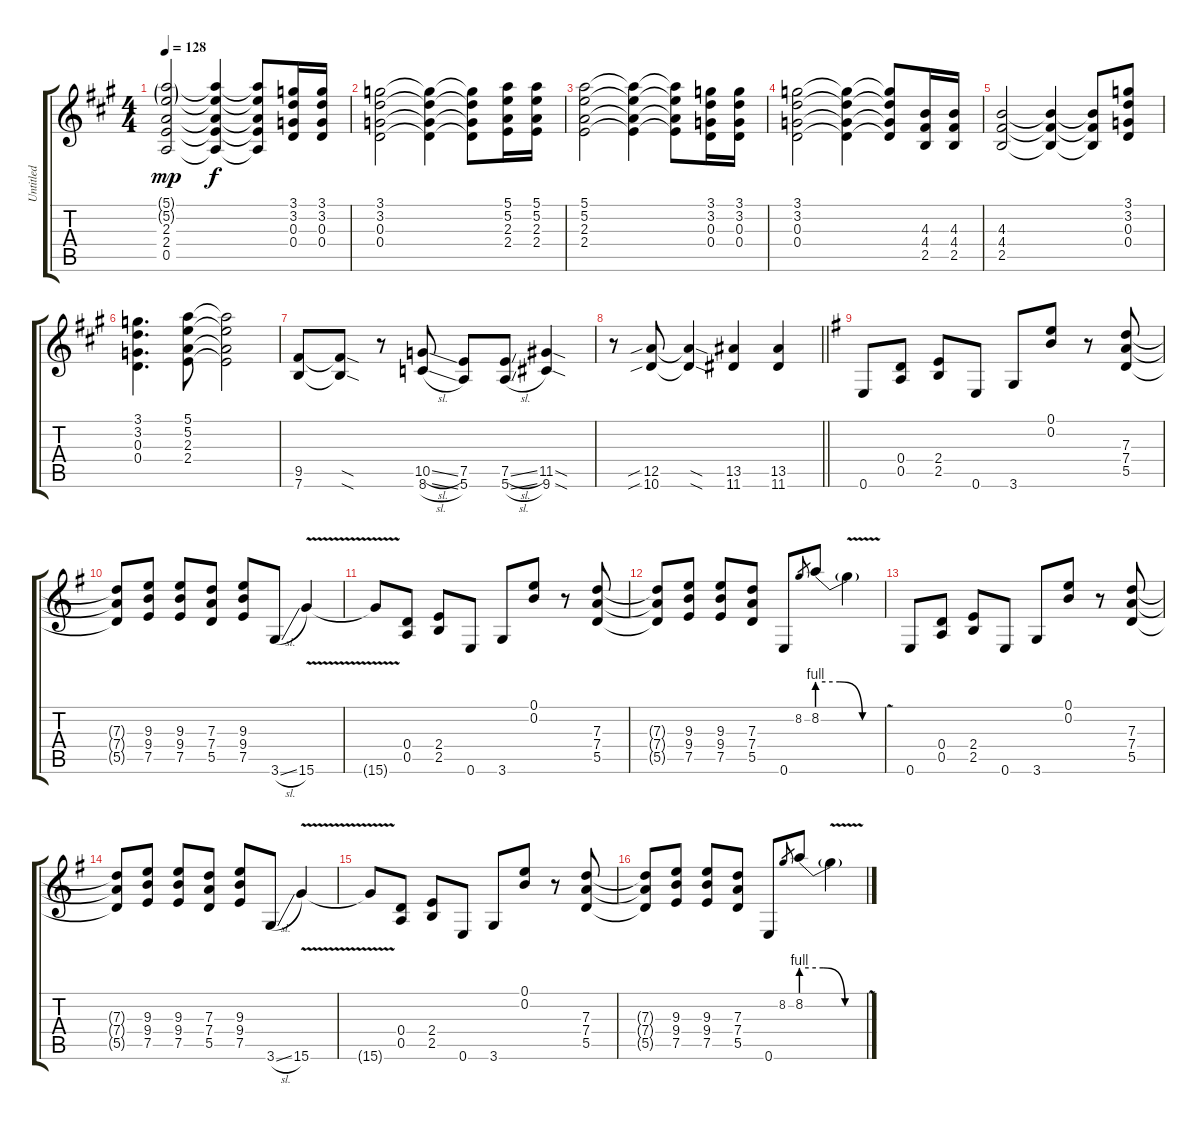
\track ("Untitled" "Untitled") {instrument distortionguitar}
\staff {score tabs}
\tuning (E4 B3 G3 D3 A2 E2) {hide}
\ts (4 4)
\tempo 128
\clef g2
\ks a
(5.1{g} 5.2{g} 2.3 2.4 0.5).2{dy mp} (5.1{t} 5.2{t} 2.3{t} 2.4{t} 0.5{t}).4{dy f} (5.1{t} 5.2{t} 2.3{t} 2.4{t} 0.5{t}).8 (3.1 3.2 0.3 0.4).16 (3.1 3.2 0.3 0.4).16 |
(3.1 3.2 0.3 0.4).2 (3.1{t} 3.2{t} 0.3{t} 0.4{t}).4 (3.1{t} 3.2{t} 0.3{t} 0.4{t}).8 (5.1 5.2 2.3 2.4).16 (5.1 5.2 2.3 2.4).16 |
(5.1 5.2 2.3 2.4).2 (5.1{t} 5.2{t} 2.3{t} 2.4{t}).4 (5.1{t} 5.2{t} 2.3{t} 2.4{t}).8 (3.1 3.2 0.3 0.4).16 (3.1 3.2 0.3 0.4).16 |
(3.1 3.2 0.3 0.4).2 (3.1{t} 3.2{t} 0.3{t} 0.4{t}).4 (3.1{t} 3.2{t} 0.3{t} 0.4{t}).8 (4.3 4.4 2.5).16 (4.3 4.4 2.5).16 |
(4.3 4.4 2.5).2 (4.3{t} 4.4{t} 2.5{t}).4 (4.3{t} 4.4{t} 2.5{t}).8 (3.1 3.2 0.3 0.4).8 |
(3.1 3.2 0.3 0.4).4{d} (5.1 5.2 2.3 2.4).8 (5.1{t} 5.2{t} 2.3{t} 2.4{t}).2 |
(9.5 7.6).8 (9.5{sod t} 7.6{sod t}).8 r.8 (10.5{sl} 8.6{sl}).8 (7.5 5.6).8 (7.5{sl} 5.6{sl}).8 (11.5{sod} 9.6{sod}).4 |
\barLineRight lightlight
r.8 (12.5{sib} 10.6{sib}).8 (12.5{sod t} 10.6{sod t}).4 (13.5 11.6).4 (13.5 11.6).4 |
\ks g
0.6.8 (0.4 0.5).8 (2.4 2.5).8 0.6.8 3.6.8 (0.1 0.2).8 r.8 (7.3 7.4 5.5).8 |
(7.3{t} 7.4{t} 5.5{t}).8 (9.3 9.4 7.5).8 (9.3 9.4 7.5).8 (7.3 7.4 5.5).8 (9.3 9.4 7.5).8 3.6{sl}.8 15.6{v}.4 |
15.6{v t}.8 (0.4 0.5).8 (2.4 2.5).8 0.6.8 3.6.8 (0.1 0.2).8 r.8 (7.3 7.4 5.5).8 |
(7.3{t} 7.4{t} 5.5{t}).8 (9.3 9.4 7.5).8 (9.3 9.4 7.5).8 (7.3 7.4 5.5).8 0.6.8 8.2.8{gr} 8.2{be (custom 0 4 20 4 40 0 60 0)}.8 8.2{v t}.4 |
0.6.8 (0.4 0.5).8 (2.4 2.5).8 0.6.8 3.6.8 (0.1 0.2).8 r.8 (7.3 7.4 5.5).8 |
(7.3{t} 7.4{t} 5.5{t}).8 (9.3 9.4 7.5).8 (9.3 9.4 7.5).8 (7.3 7.4 5.5).8 (9.3 9.4 7.5).8 3.6{sl}.8 15.6{v}.4 |
15.6{v t}.8 (0.4 0.5).8 (2.4 2.5).8 0.6.8 3.6.8 (0.1 0.2).8 r.8 (7.3 7.4 5.5).8 |
(7.3{t} 7.4{t} 5.5{t}).8 (9.3 9.4 7.5).8 (9.3 9.4 7.5).8 (7.3 7.4 5.5).8 0.6.8 8.2.8{gr} 8.2{be (custom 0 4 20 4 40 0 60 0)}.8 8.2{v t}.4
